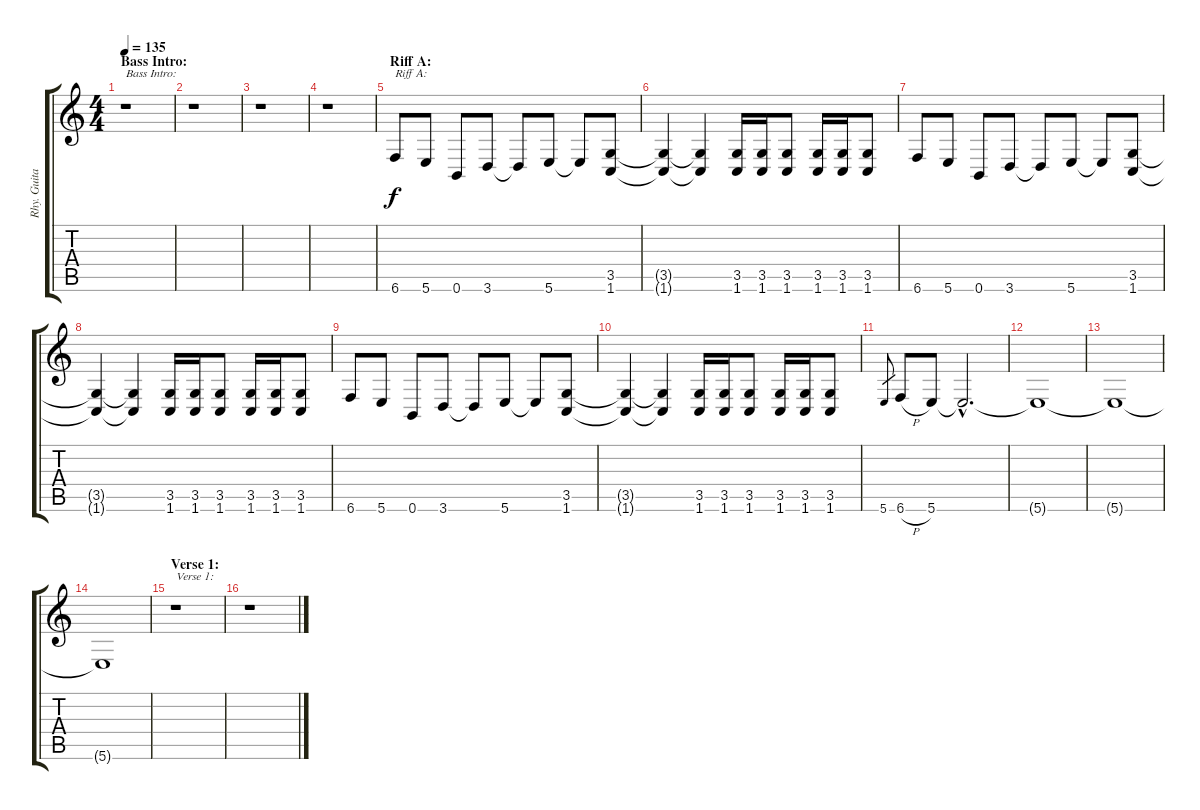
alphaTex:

\track ("Rhy. Guitar 2" "Rhy. Guita") {instrument overdrivenguitar}
\staff {score tabs}
\tuning (B3 Gb3 D3 A2 E2 B1) {hide}
\ts (4 4)
\section ("" "Bass Intro:")
\tempo 135
\clef g2
\ks c
r.1{txt "Bass Intro:" dy f instrument overdrivenguitar} |
r.1 |
r.1 |
r.1 |
\section ("" "Riff A:")
6.6.8{txt "Riff A:"} 5.6.8 0.6.8 3.6.8 3.6{t}.8 5.6.8 5.6{t}.8 (3.5 1.6).8 |
(3.5{t} 1.6{t}).4 (3.5{t} 1.6{t}).4 (3.5 1.6).16 (3.5 1.6).16 (3.5 1.6).8 (3.5 1.6).16 (3.5 1.6).16 (3.5 1.6).8 |
6.6.8 5.6.8 0.6.8 3.6.8 3.6{t}.8 5.6.8 5.6{t}.8 (3.5 1.6).8 |
(3.5{t} 1.6{t}).4 (3.5{t} 1.6{t}).4 (3.5 1.6).16 (3.5 1.6).16 (3.5 1.6).8 (3.5 1.6).16 (3.5 1.6).16 (3.5 1.6).8 |
6.6.8 5.6.8 0.6.8 3.6.8 3.6{t}.8 5.6.8 5.6{t}.8 (3.5 1.6).8 |
(3.5{t} 1.6{t}).4 (3.5{t} 1.6{t}).4 (3.5 1.6).16 (3.5 1.6).16 (3.5 1.6).8 (3.5 1.6).16 (3.5 1.6).16 (3.5 1.6).8 |
5.6.8{gr} 6.6{h}.8 5.6.8 5.6{hac t}.2{d} |
5.6{t}.1 |
5.6{t}.1 |
5.6{t}.1 |
\section ("" "Verse 1:")
r.1{txt "Verse 1:"} |
r.1
